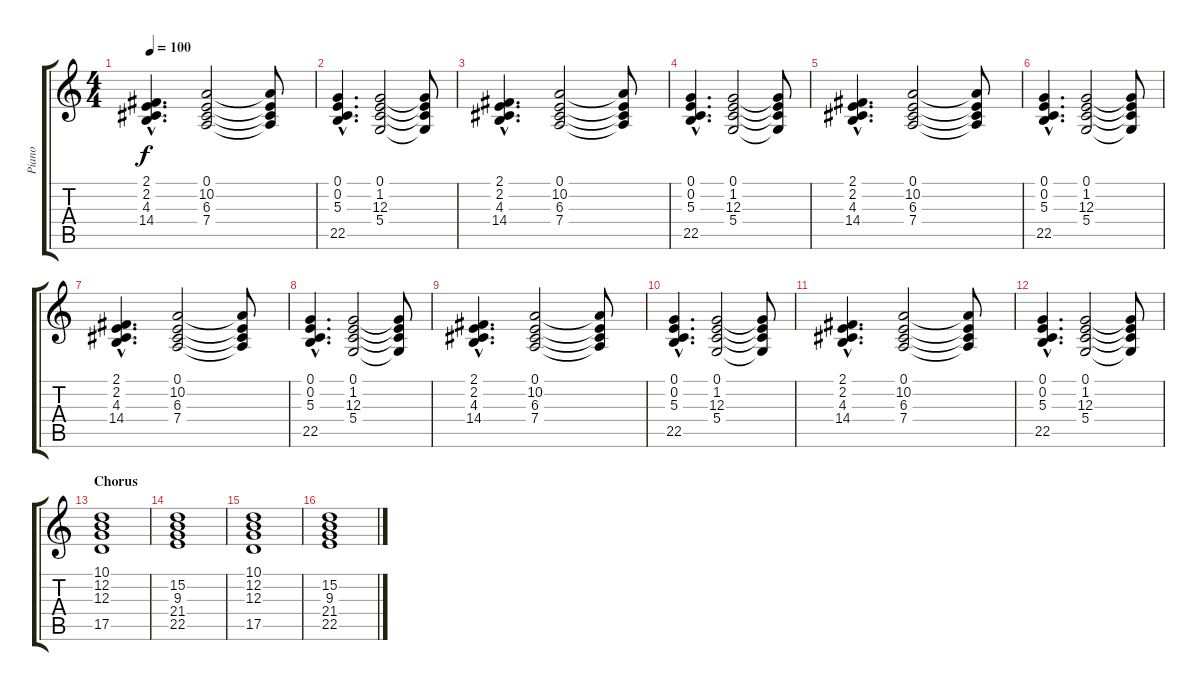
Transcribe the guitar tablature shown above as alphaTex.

\track ("Piano" "Piano") {instrument electricgrandpiano}
\staff {score tabs}
\tuning (E4 B3 G3 D3 A2 E2) {hide}
\ts (4 4)
\tempo 100
\clef g2
\ks c
(2.1{hac} 2.2{hac} 4.3{hac} 14.4{hac}).4{d dy f} (0.1 10.2 6.3 7.4).2 (0.1{t} 10.2{t} 6.3{t} 7.4{t}).8 |
(0.1{hac} 0.2{hac} 5.3{hac} 22.5{hac}).4{d} (0.1 1.2 12.3 5.4).2 (0.1{t} 1.2{t} 12.3{t} 5.4{t}).8 |
(2.1{hac} 2.2{hac} 4.3{hac} 14.4{hac}).4{d} (0.1 10.2 6.3 7.4).2 (0.1{t} 10.2{t} 6.3{t} 7.4{t}).8 |
(0.1{hac} 0.2{hac} 5.3{hac} 22.5{hac}).4{d} (0.1 1.2 12.3 5.4).2 (0.1{t} 1.2{t} 12.3{t} 5.4{t}).8 |
(2.1{hac} 2.2{hac} 4.3{hac} 14.4{hac}).4{d} (0.1 10.2 6.3 7.4).2 (0.1{t} 10.2{t} 6.3{t} 7.4{t}).8 |
(0.1{hac} 0.2{hac} 5.3{hac} 22.5{hac}).4{d} (0.1 1.2 12.3 5.4).2 (0.1{t} 1.2{t} 12.3{t} 5.4{t}).8 |
(2.1{hac} 2.2{hac} 4.3{hac} 14.4{hac}).4{d} (0.1 10.2 6.3 7.4).2 (0.1{t} 10.2{t} 6.3{t} 7.4{t}).8 |
(0.1{hac} 0.2{hac} 5.3{hac} 22.5{hac}).4{d} (0.1 1.2 12.3 5.4).2 (0.1{t} 1.2{t} 12.3{t} 5.4{t}).8 |
(2.1{hac} 2.2{hac} 4.3{hac} 14.4{hac}).4{d} (0.1 10.2 6.3 7.4).2 (0.1{t} 10.2{t} 6.3{t} 7.4{t}).8 |
(0.1{hac} 0.2{hac} 5.3{hac} 22.5{hac}).4{d} (0.1 1.2 12.3 5.4).2 (0.1{t} 1.2{t} 12.3{t} 5.4{t}).8 |
(2.1{hac} 2.2{hac} 4.3{hac} 14.4{hac}).4{d} (0.1 10.2 6.3 7.4).2 (0.1{t} 10.2{t} 6.3{t} 7.4{t}).8 |
(0.1{hac} 0.2{hac} 5.3{hac} 22.5{hac}).4{d} (0.1 1.2 12.3 5.4).2 (0.1{t} 1.2{t} 12.3{t} 5.4{t}).8 |
\section ("" "Chorus")
(10.1 12.2 12.3 17.5).1 |
(15.2 9.3 21.4 22.5).1 |
(10.1 12.2 12.3 17.5).1 |
(15.2 9.3 21.4 22.5).1
